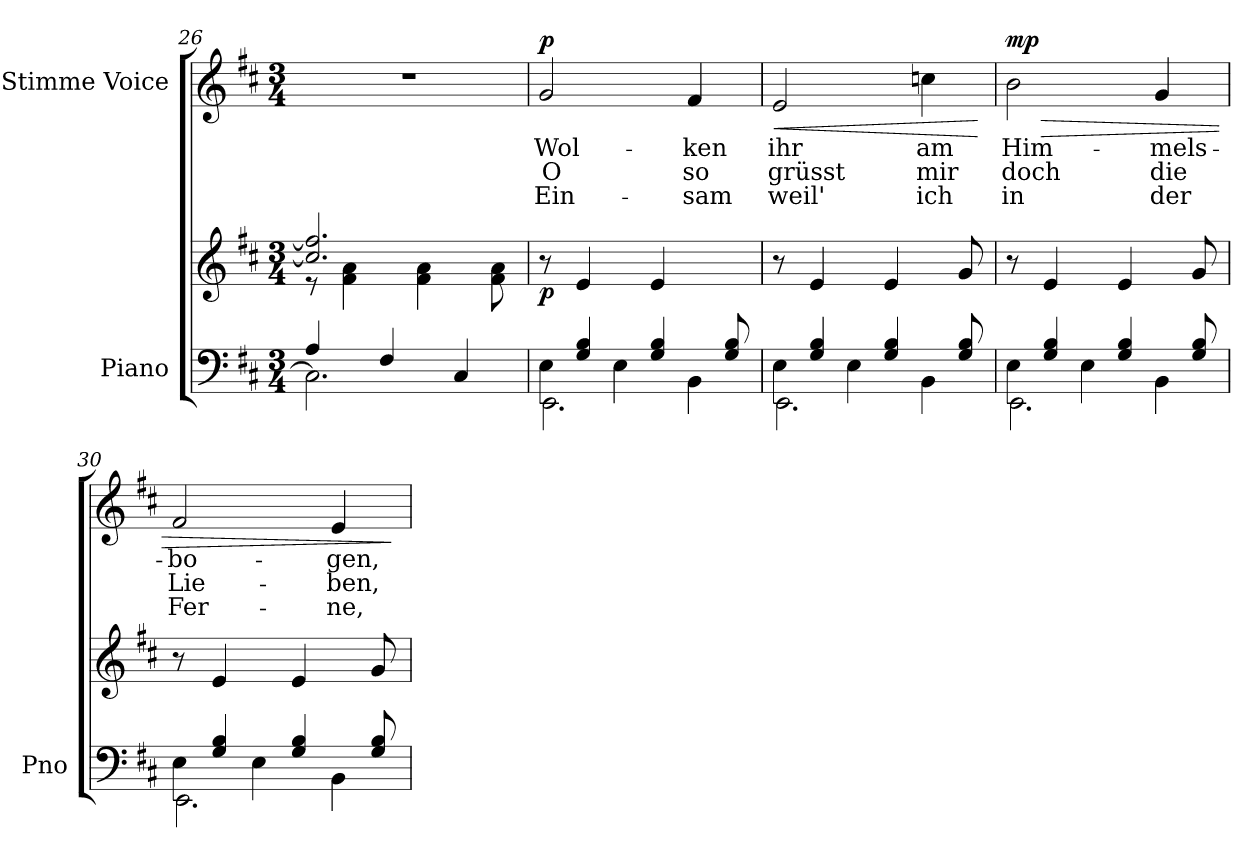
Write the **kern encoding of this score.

**kern	**kern	**dynam	**kern	**text	**text	**text	**dynam
*part2	*part2	*part2	*part1	*part1	*part1	*part1	*part1
*staff3	*staff2	*staff2/3	*staff1	*staff1	*staff1	*staff1	*staff1
*I"Piano	*	*	*I"Stimme Voice	*	*	*	*
*I'Pno	*	*	*	*	*	*	*
*clefF4	*clefG2	*	*clefG2	*	*	*	*
*k[f#c#]	*k[f#c#]	*	*k[f#c#]	*	*	*	*
*M3/4	*M3/4	*	*M3/4	*	*	*	*
=26	=26	=26	=26	=26	=26	=26	=26
*^	*^	*	*	*	*	*	*
4A/	2.C#\]	2.cc#/] 2.ff#/]	8r	.	2.r	.	.	.	.
.	.	.	4f#\ 4a\	.	.	.	.	.	.
4F#/	.	.	.	.	.	.	.	.	.
.	.	.	4f#\ 4a\	.	.	.	.	.	.
4C#/	.	.	.	.	.	.	.	.	.
.	.	.	8f#\ 8a\	.	.	.	.	.	.
!!LO:LB:g=z
=27	=27	=27	=27	=27	=27	=27	=27	=27	=27
*	*^	*	*	*	*	*	*	*	*
!	!	!	!	!	!LO:DY:b	!	!LO:LY:b	!LO:LY:b	!LO:LY:b	!LO:DY:a
*	*	*	*v	*v	*	*	*	*	*	*
8ryy	4E\	2.EE\	8r	p	2g/	Wol-	O	Ein-	p
4G/ 4B/	.	.	4e/	.	.	.	.	.	.
.	4E\	.	.	.	.	.	.	.	.
4G/ 4B/	.	.	4e/	.	.	.	.	.	.
!	!	!	!	!	!	!LO:LY:b	!LO:LY:b	!LO:LY:b	!
.	4BB\	.	.	.	4f#/	-ken	so	-sam	.
8G/ 8B/	.	.	8rcyy	.	.	.	.	.	.
=28	=28	=28	=28	=28	=28	=28	=28	=28	=28
!	!	!	!	!	!	!LO:LY:b	!LO:LY:b	!LO:LY:b	!LO:HP:b
8ryy	4E\	2.EE\	8r	.	2e/	ihr	grüsst	weil'	<
4G/ 4B/	.	.	4e/	.	.	.	.	.	.
.	4E\	.	.	.	.	.	.	.	.
4G/ 4B/	.	.	4e/	.	.	.	.	.	.
!	!	!	!	!	!	!LO:LY:b	!LO:LY:b	!LO:LY:b	!
.	4BB\	.	.	.	4ccn\	am	mir	ich	.
8G/ 8B/	.	.	8g/	.	.	.	.	.	.
*v	*v	*v	*	*	*	*	*	*	*
.	.	.	.	.	.	.	[
=29	=29	=29	=29	=29	=29	=29	=29
*^	*	*	*	*	*	*	*
*	*^	*	*	*	*	*	*	*
!	!	!	!	!	!	!LO:LY:b	!LO:LY:b	!LO:LY:b	!LO:HP:b
!	!	!	!	!	!	!	!	!	!LO:DY:n=1:a
8ryy	4E\	2.EE\	8r	.	2b\	Him-	doch	in	> mp
4G/ 4B/	.	.	4e/	.	.	.	.	.	.
.	4E\	.	.	.	.	.	.	.	.
4G/ 4B/	.	.	4e/	.	.	.	.	.	.
!	!	!	!	!	!	!LO:LY:b	!LO:LY:b	!LO:LY:b	!
.	4BB\	.	.	.	4g/	-mels-	die	der	.
8G/ 8B/	.	.	8g/	.	.	.	.	.	.
=30	=30	=30	=30	=30	=30	=30	=30	=30	=30
!	!	!	!	!	!	!LO:LY:b	!LO:LY:b	!LO:LY:b	!
8ryy	4E\	2.EE\	8r	.	2f#/	-bo-	Lie-	Fer-	.
4G/ 4B/	.	.	4e/	.	.	.	.	.	.
.	4E\	.	.	.	.	.	.	.	.
4G/ 4B/	.	.	4e/	.	.	.	.	.	.
!	!	!	!	!	!	!LO:LY:b	!LO:LY:b	!LO:LY:b	!
.	4BB\	.	.	.	4e/	-gen,	-ben,	-ne,	.
8G/ 8B/	.	.	8g/	.	.	.	.	.	.
*v	*v	*v	*	*	*	*	*	*	*
.	.	.	.	.	.	.	]
=	=	=	=	=	=	=	=
*-	*-	*-	*-	*-	*-	*-	*-
